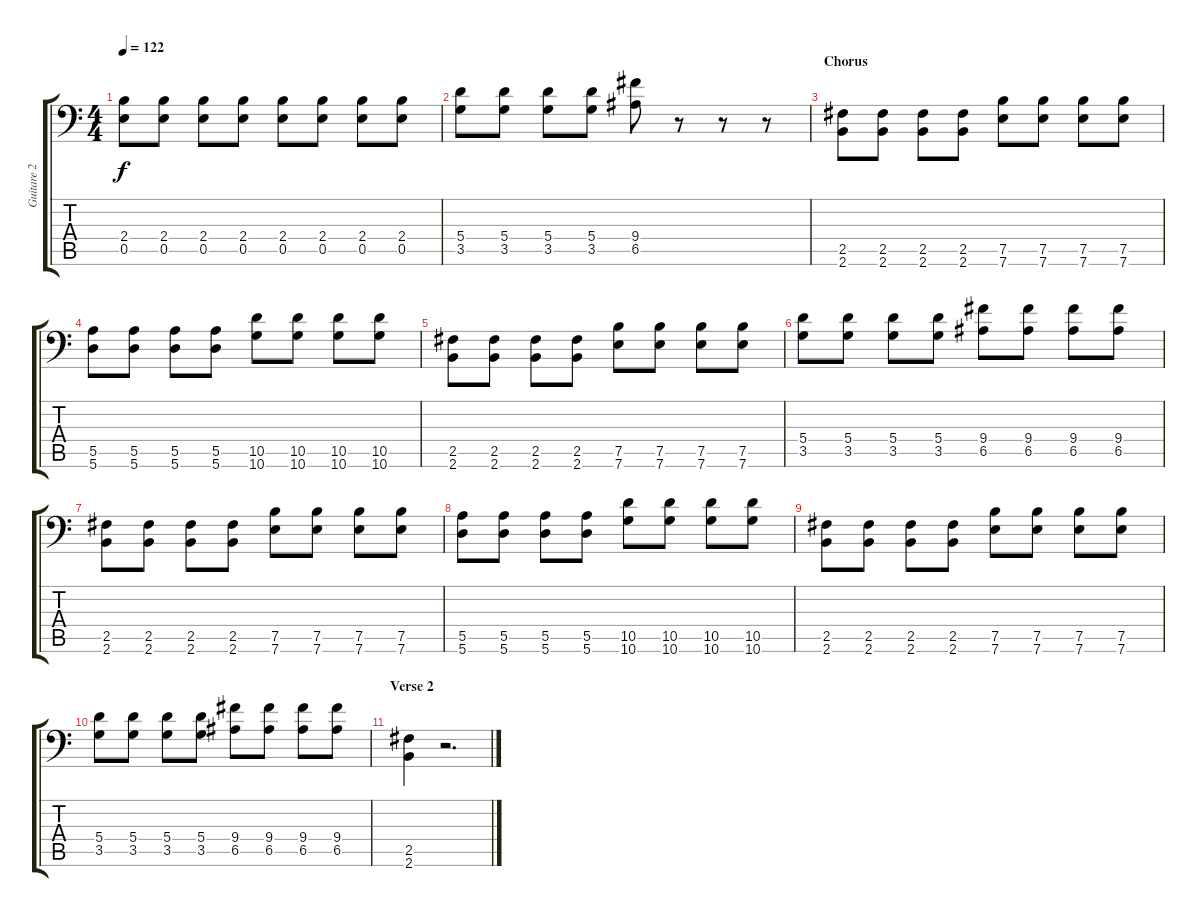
\track ("Guitare 2" "Guitare 2") {instrument distortionguitar}
\staff {score tabs}
\tuning (B3 Gb3 D3 A2 E2 A1) {hide}
\ts (4 4)
\tempo 122
\clef f4
\ks c
(2.4 0.5).8{dy f} (2.4 0.5).8 (2.4 0.5).8 (2.4 0.5).8 (2.4 0.5).8 (2.4 0.5).8 (2.4 0.5).8 (2.4 0.5).8 |
(5.4 3.5).8 (5.4 3.5).8 (5.4 3.5).8 (5.4 3.5).8 (9.4 6.5).8 r.8 r.8 r.8 |
\section ("" "Chorus")
(2.5 2.6).8 (2.5 2.6).8 (2.5 2.6).8 (2.5 2.6).8 (7.5 7.6).8 (7.5 7.6).8 (7.5 7.6).8 (7.5 7.6).8 |
(5.5 5.6).8 (5.5 5.6).8 (5.5 5.6).8 (5.5 5.6).8 (10.5 10.6).8 (10.5 10.6).8 (10.5 10.6).8 (10.5 10.6).8 |
(2.5 2.6).8 (2.5 2.6).8 (2.5 2.6).8 (2.5 2.6).8 (7.5 7.6).8 (7.5 7.6).8 (7.5 7.6).8 (7.5 7.6).8 |
(5.4 3.5).8 (5.4 3.5).8 (5.4 3.5).8 (5.4 3.5).8 (9.4 6.5).8 (9.4 6.5).8 (9.4 6.5).8 (9.4 6.5).8 |
(2.5 2.6).8 (2.5 2.6).8 (2.5 2.6).8 (2.5 2.6).8 (7.5 7.6).8 (7.5 7.6).8 (7.5 7.6).8 (7.5 7.6).8 |
(5.5 5.6).8 (5.5 5.6).8 (5.5 5.6).8 (5.5 5.6).8 (10.5 10.6).8 (10.5 10.6).8 (10.5 10.6).8 (10.5 10.6).8 |
(2.5 2.6).8 (2.5 2.6).8 (2.5 2.6).8 (2.5 2.6).8 (7.5 7.6).8 (7.5 7.6).8 (7.5 7.6).8 (7.5 7.6).8 |
(5.4 3.5).8 (5.4 3.5).8 (5.4 3.5).8 (5.4 3.5).8 (9.4 6.5).8 (9.4 6.5).8 (9.4 6.5).8 (9.4 6.5).8 |
\section ("" "Verse 2")
(2.5 2.6).4 r.2{d}
